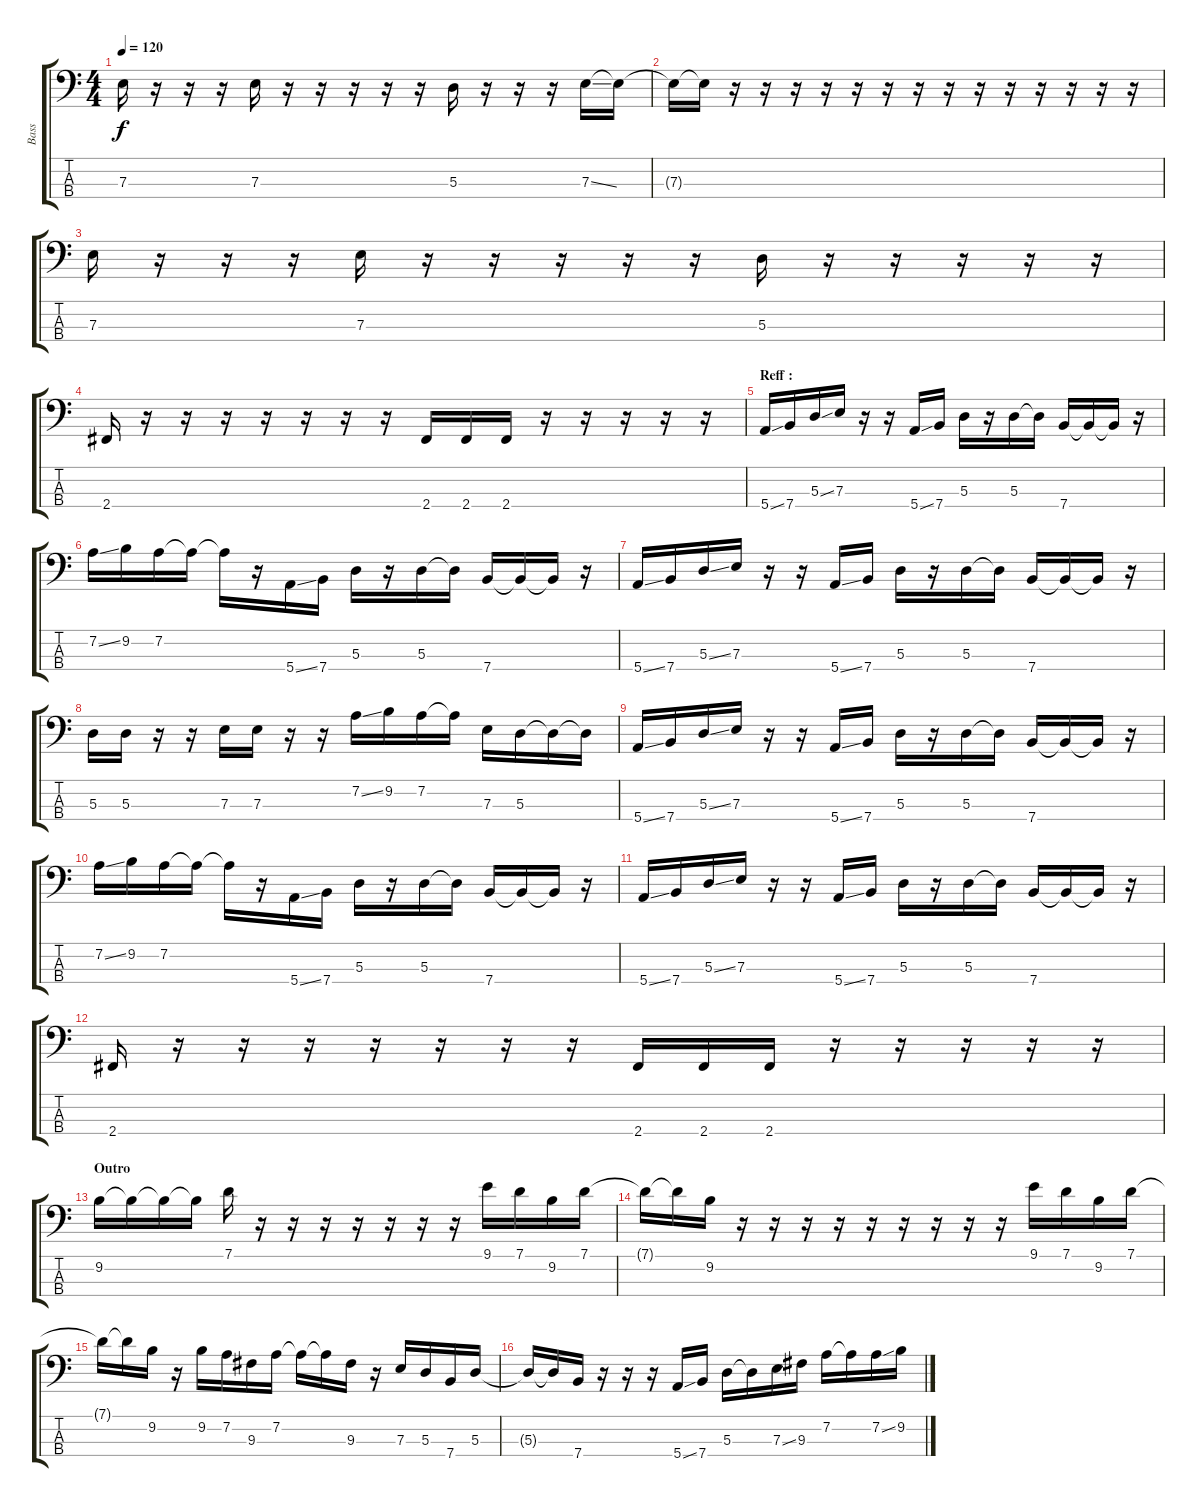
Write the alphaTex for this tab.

\track ("Bass" "Bass") {instrument electricbassfinger}
\staff {score tabs}
\tuning (G2 D2 A1 E1) {hide}
\ts (4 4)
\tempo 120
\clef f4
\ks c
7.3.16{dy f} r.16 r.16 r.16 7.3.16 r.16 r.16 r.16 r.16 r.16 5.3.16 r.16 r.16 r.16 7.3{ss}.16 7.3{t}.16 |
7.3{t}.16 7.3{t}.16 r.16 r.16 r.16 r.16 r.16 r.16 r.16 r.16 r.16 r.16 r.16 r.16 r.16 r.16 |
7.3.16 r.16 r.16 r.16 7.3.16 r.16 r.16 r.16 r.16 r.16 5.3.16 r.16 r.16 r.16 r.16 r.16 |
2.4.16 r.16 r.16 r.16 r.16 r.16 r.16 r.16 2.4.16 2.4.16 2.4.16 r.16 r.16 r.16 r.16 r.16 |
\section ("" "Reff :")
5.4{ss}.16 7.4.16 5.3{ss}.16 7.3.16 r.16 r.16 5.4{ss}.16 7.4.16 5.3.16 r.16 5.3.16 5.3{t}.16 7.4.16 7.4{t}.16 7.4{t}.16 r.16 |
7.2{ss}.16 9.2.16 7.2.16 7.2{t}.16 7.2{t}.16 r.16 5.4{ss}.16 7.4.16 5.3.16 r.16 5.3.16 5.3{t}.16 7.4.16 7.4{t}.16 7.4{t}.16 r.16 |
5.4{ss}.16 7.4.16 5.3{ss}.16 7.3.16 r.16 r.16 5.4{ss}.16 7.4.16 5.3.16 r.16 5.3.16 5.3{t}.16 7.4.16 7.4{t}.16 7.4{t}.16 r.16 |
5.3.16 5.3.16 r.16 r.16 7.3.16 7.3.16 r.16 r.16 7.2{ss}.16 9.2.16 7.2.16 7.2{t}.16 7.3.16 5.3.16 5.3{t}.16 5.3{t}.16 |
5.4{ss}.16 7.4.16 5.3{ss}.16 7.3.16 r.16 r.16 5.4{ss}.16 7.4.16 5.3.16 r.16 5.3.16 5.3{t}.16 7.4.16 7.4{t}.16 7.4{t}.16 r.16 |
7.2{ss}.16 9.2.16 7.2.16 7.2{t}.16 7.2{t}.16 r.16 5.4{ss}.16 7.4.16 5.3.16 r.16 5.3.16 5.3{t}.16 7.4.16 7.4{t}.16 7.4{t}.16 r.16 |
5.4{ss}.16 7.4.16 5.3{ss}.16 7.3.16 r.16 r.16 5.4{ss}.16 7.4.16 5.3.16 r.16 5.3.16 5.3{t}.16 7.4.16 7.4{t}.16 7.4{t}.16 r.16 |
2.4.16 r.16 r.16 r.16 r.16 r.16 r.16 r.16 2.4.16 2.4.16 2.4.16 r.16 r.16 r.16 r.16 r.16 |
\section ("" "Outro")
9.2.16 9.2{t}.16 9.2{t}.16 9.2{t}.16 7.1.16 r.16 r.16 r.16 r.16 r.16 r.16 r.16 9.1.16 7.1.16 9.2.16 7.1.16 |
7.1{t}.16 7.1{t}.16 9.2.16 r.16 r.16 r.16 r.16 r.16 r.16 r.16 r.16 r.16 9.1.16 7.1.16 9.2.16 7.1.16 |
7.1{t}.16 7.1{t}.16 9.2.16 r.16 9.2.16 7.2.16 9.3.16 7.2.16 7.2{t}.16 7.2{t}.16 9.3.16 r.16 7.3.16 5.3.16 7.4.16 5.3.16 |
5.3{t}.16 5.3{t}.16 7.4.16 r.16 r.16 r.16 5.4{ss}.16 7.4.16 5.3.16 5.3{t}.16 7.3{ss}.16 9.3.16 7.2.16 7.2{t}.16 7.2{ss}.16 9.2.16
